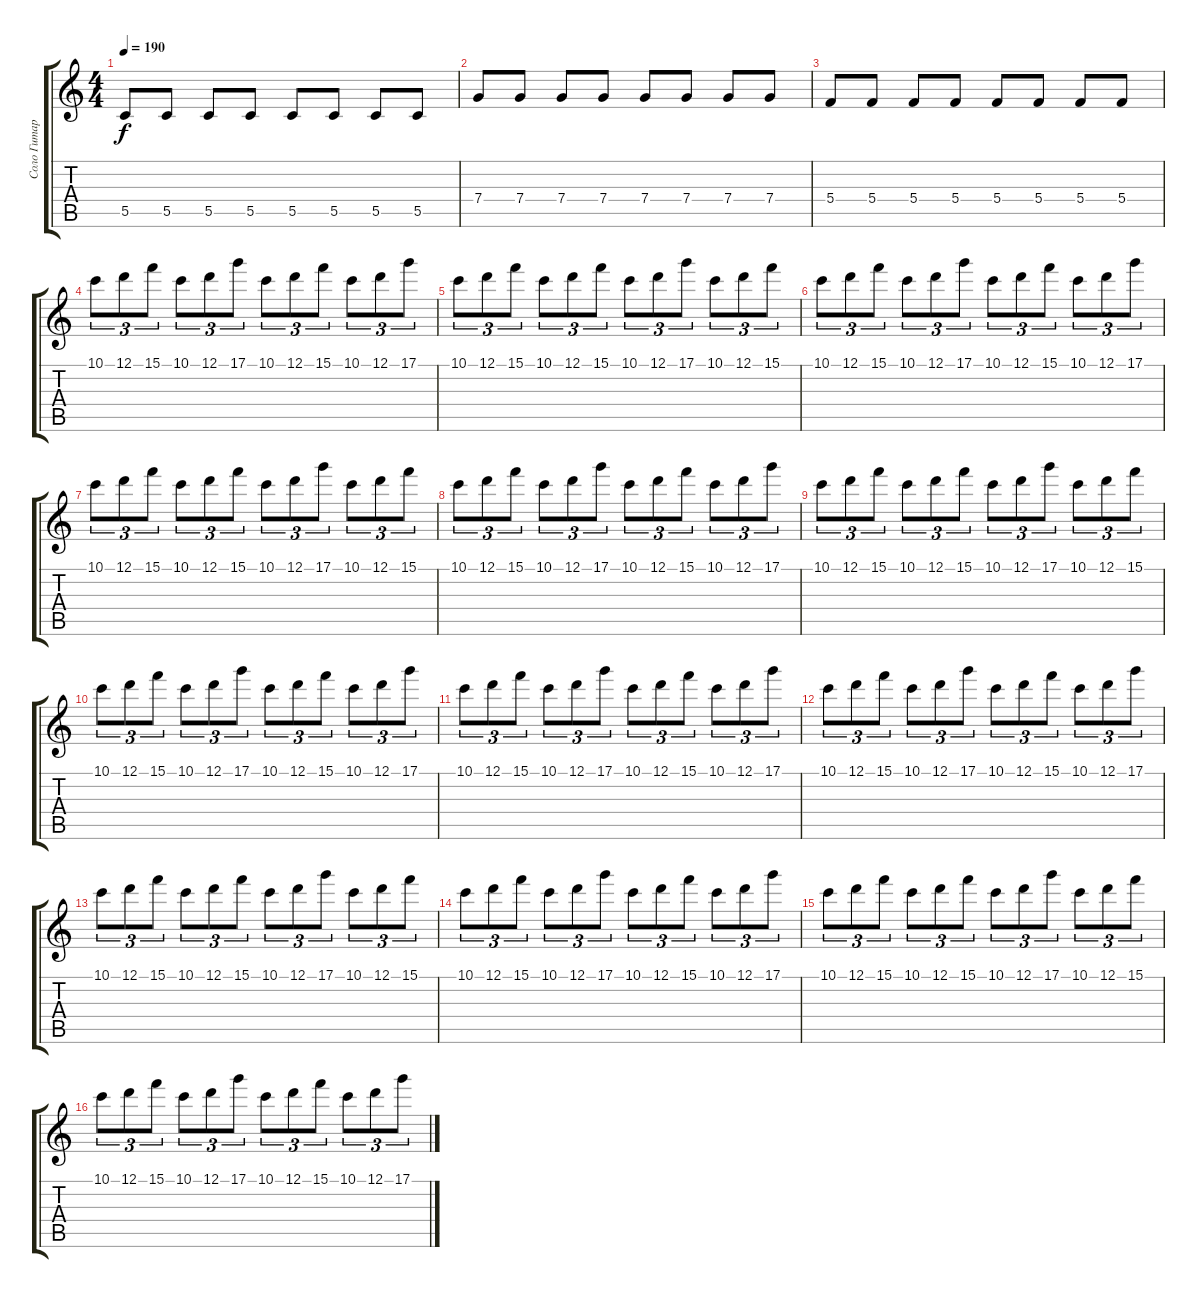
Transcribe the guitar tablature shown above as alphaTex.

\track ("Соло Гитара" "Соло Гитар") {instrument distortionguitar}
\staff {score tabs}
\tuning (D4 A3 F3 C3 G2 C2) {hide}
\ts (4 4)
\tempo 190
\clef g2
\ks c
5.5.8{dy f} 5.5.8 5.5.8 5.5.8 5.5.8 5.5.8 5.5.8 5.5.8 |
7.4.8 7.4.8 7.4.8 7.4.8 7.4.8 7.4.8 7.4.8 7.4.8 |
5.4.8 5.4.8 5.4.8 5.4.8 5.4.8 5.4.8 5.4.8 5.4.8 |
10.1.8{tu (3 2)} 12.1.8{tu (3 2)} 15.1.8{tu (3 2)} 10.1.8{tu (3 2)} 12.1.8{tu (3 2)} 17.1.8{tu (3 2)} 10.1.8{tu (3 2)} 12.1.8{tu (3 2)} 15.1.8{tu (3 2)} 10.1.8{tu (3 2)} 12.1.8{tu (3 2)} 17.1.8{tu (3 2)} |
10.1.8{tu (3 2)} 12.1.8{tu (3 2)} 15.1.8{tu (3 2)} 10.1.8{tu (3 2)} 12.1.8{tu (3 2)} 15.1.8{tu (3 2)} 10.1.8{tu (3 2)} 12.1.8{tu (3 2)} 17.1.8{tu (3 2)} 10.1.8{tu (3 2)} 12.1.8{tu (3 2)} 15.1.8{tu (3 2)} |
10.1.8{tu (3 2)} 12.1.8{tu (3 2)} 15.1.8{tu (3 2)} 10.1.8{tu (3 2)} 12.1.8{tu (3 2)} 17.1.8{tu (3 2)} 10.1.8{tu (3 2)} 12.1.8{tu (3 2)} 15.1.8{tu (3 2)} 10.1.8{tu (3 2)} 12.1.8{tu (3 2)} 17.1.8{tu (3 2)} |
10.1.8{tu (3 2)} 12.1.8{tu (3 2)} 15.1.8{tu (3 2)} 10.1.8{tu (3 2)} 12.1.8{tu (3 2)} 15.1.8{tu (3 2)} 10.1.8{tu (3 2)} 12.1.8{tu (3 2)} 17.1.8{tu (3 2)} 10.1.8{tu (3 2)} 12.1.8{tu (3 2)} 15.1.8{tu (3 2)} |
10.1.8{tu (3 2)} 12.1.8{tu (3 2)} 15.1.8{tu (3 2)} 10.1.8{tu (3 2)} 12.1.8{tu (3 2)} 17.1.8{tu (3 2)} 10.1.8{tu (3 2)} 12.1.8{tu (3 2)} 15.1.8{tu (3 2)} 10.1.8{tu (3 2)} 12.1.8{tu (3 2)} 17.1.8{tu (3 2)} |
10.1.8{tu (3 2)} 12.1.8{tu (3 2)} 15.1.8{tu (3 2)} 10.1.8{tu (3 2)} 12.1.8{tu (3 2)} 15.1.8{tu (3 2)} 10.1.8{tu (3 2)} 12.1.8{tu (3 2)} 17.1.8{tu (3 2)} 10.1.8{tu (3 2)} 12.1.8{tu (3 2)} 15.1.8{tu (3 2)} |
10.1.8{tu (3 2)} 12.1.8{tu (3 2)} 15.1.8{tu (3 2)} 10.1.8{tu (3 2)} 12.1.8{tu (3 2)} 17.1.8{tu (3 2)} 10.1.8{tu (3 2)} 12.1.8{tu (3 2)} 15.1.8{tu (3 2)} 10.1.8{tu (3 2)} 12.1.8{tu (3 2)} 17.1.8{tu (3 2)} |
10.1.8{tu (3 2)} 12.1.8{tu (3 2)} 15.1.8{tu (3 2)} 10.1.8{tu (3 2)} 12.1.8{tu (3 2)} 17.1.8{tu (3 2)} 10.1.8{tu (3 2)} 12.1.8{tu (3 2)} 15.1.8{tu (3 2)} 10.1.8{tu (3 2)} 12.1.8{tu (3 2)} 17.1.8{tu (3 2)} |
10.1.8{tu (3 2)} 12.1.8{tu (3 2)} 15.1.8{tu (3 2)} 10.1.8{tu (3 2)} 12.1.8{tu (3 2)} 17.1.8{tu (3 2)} 10.1.8{tu (3 2)} 12.1.8{tu (3 2)} 15.1.8{tu (3 2)} 10.1.8{tu (3 2)} 12.1.8{tu (3 2)} 17.1.8{tu (3 2)} |
10.1.8{tu (3 2)} 12.1.8{tu (3 2)} 15.1.8{tu (3 2)} 10.1.8{tu (3 2)} 12.1.8{tu (3 2)} 15.1.8{tu (3 2)} 10.1.8{tu (3 2)} 12.1.8{tu (3 2)} 17.1.8{tu (3 2)} 10.1.8{tu (3 2)} 12.1.8{tu (3 2)} 15.1.8{tu (3 2)} |
10.1.8{tu (3 2)} 12.1.8{tu (3 2)} 15.1.8{tu (3 2)} 10.1.8{tu (3 2)} 12.1.8{tu (3 2)} 17.1.8{tu (3 2)} 10.1.8{tu (3 2)} 12.1.8{tu (3 2)} 15.1.8{tu (3 2)} 10.1.8{tu (3 2)} 12.1.8{tu (3 2)} 17.1.8{tu (3 2)} |
10.1.8{tu (3 2)} 12.1.8{tu (3 2)} 15.1.8{tu (3 2)} 10.1.8{tu (3 2)} 12.1.8{tu (3 2)} 15.1.8{tu (3 2)} 10.1.8{tu (3 2)} 12.1.8{tu (3 2)} 17.1.8{tu (3 2)} 10.1.8{tu (3 2)} 12.1.8{tu (3 2)} 15.1.8{tu (3 2)} |
10.1.8{tu (3 2)} 12.1.8{tu (3 2)} 15.1.8{tu (3 2)} 10.1.8{tu (3 2)} 12.1.8{tu (3 2)} 17.1.8{tu (3 2)} 10.1.8{tu (3 2)} 12.1.8{tu (3 2)} 15.1.8{tu (3 2)} 10.1.8{tu (3 2)} 12.1.8{tu (3 2)} 17.1.8{tu (3 2)}
